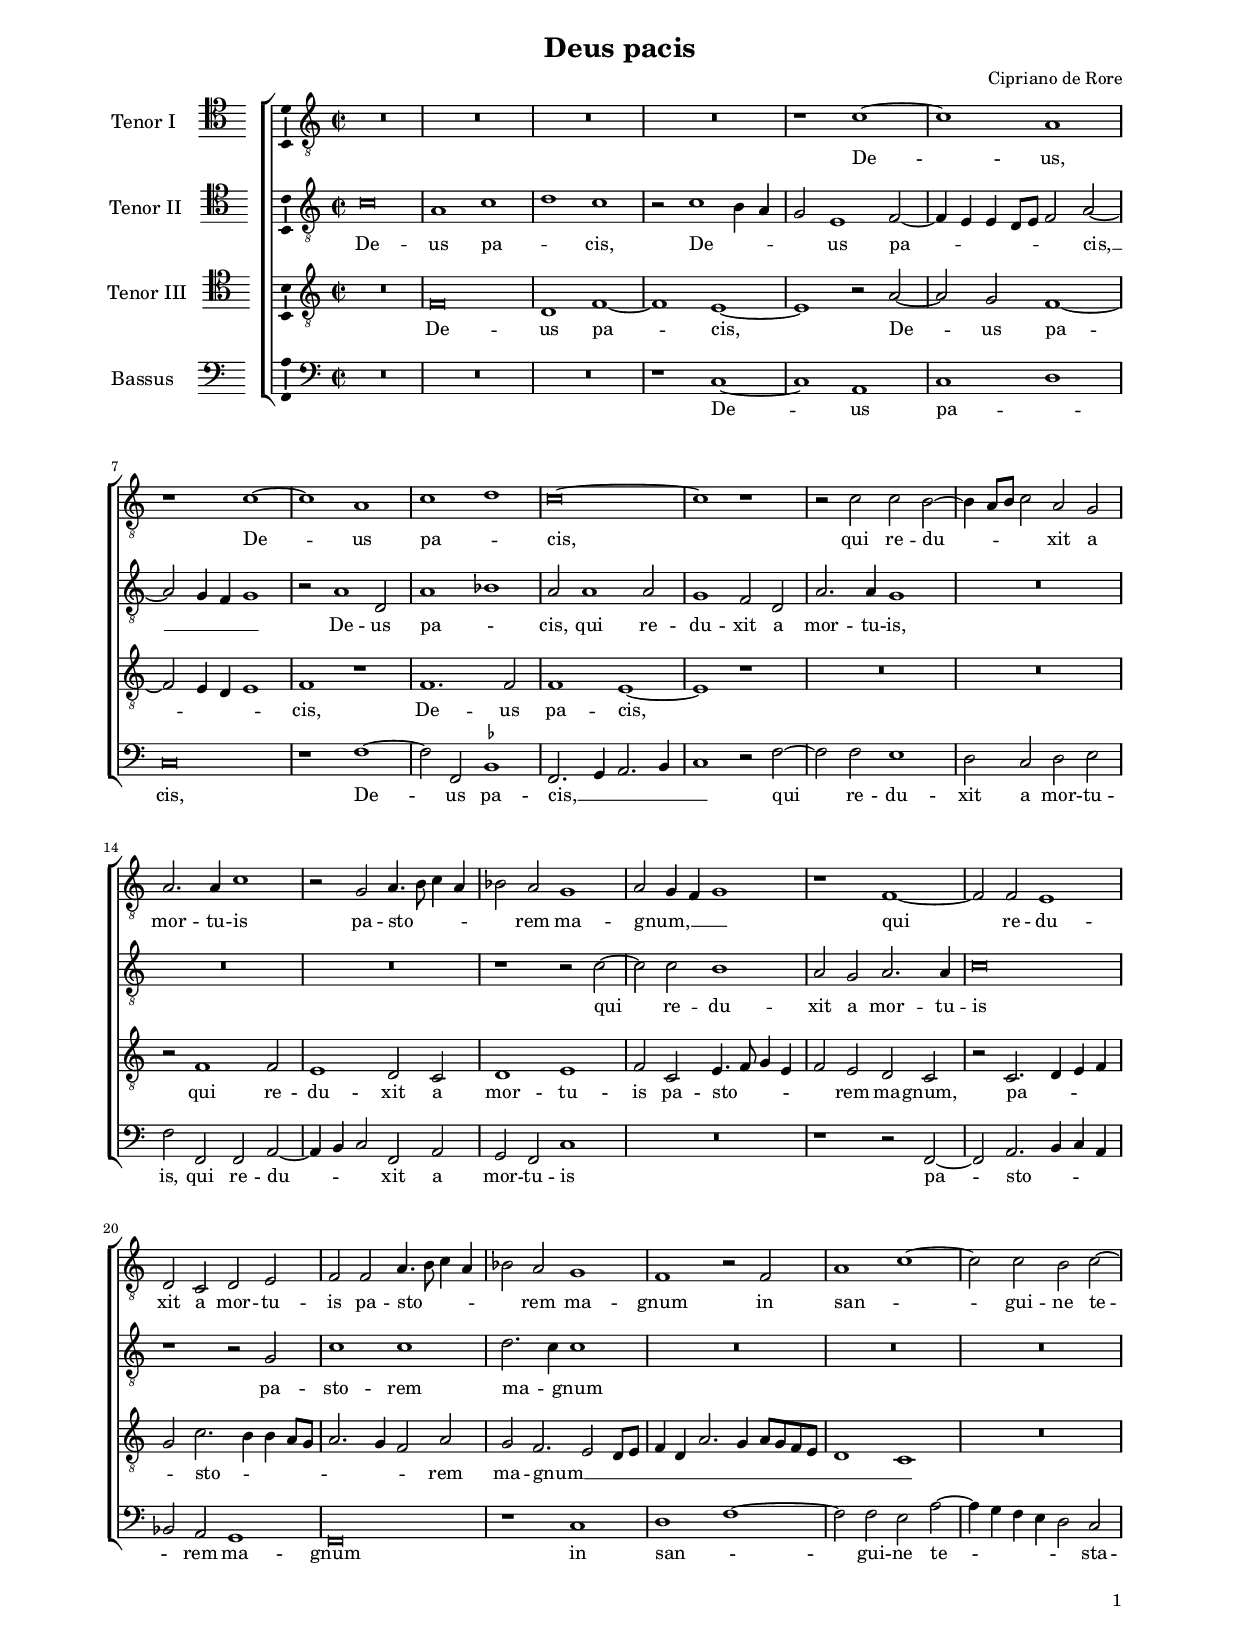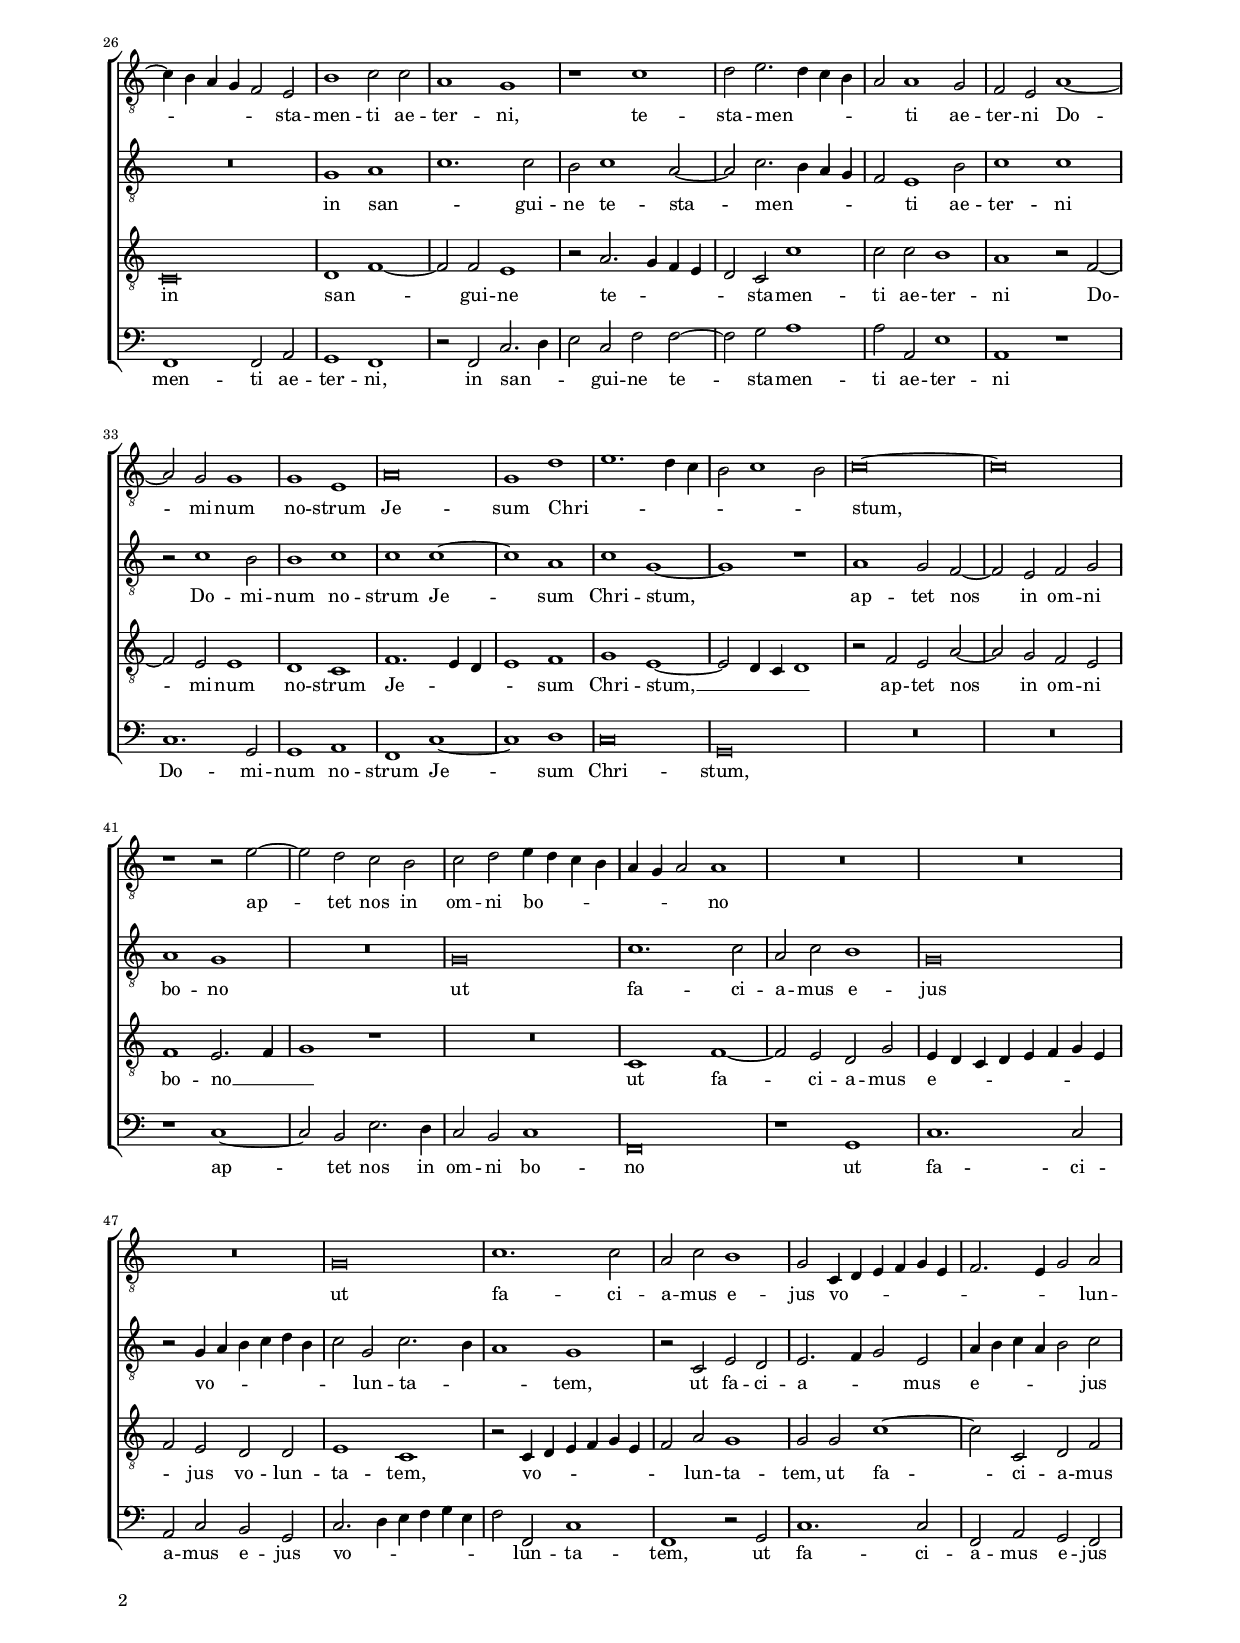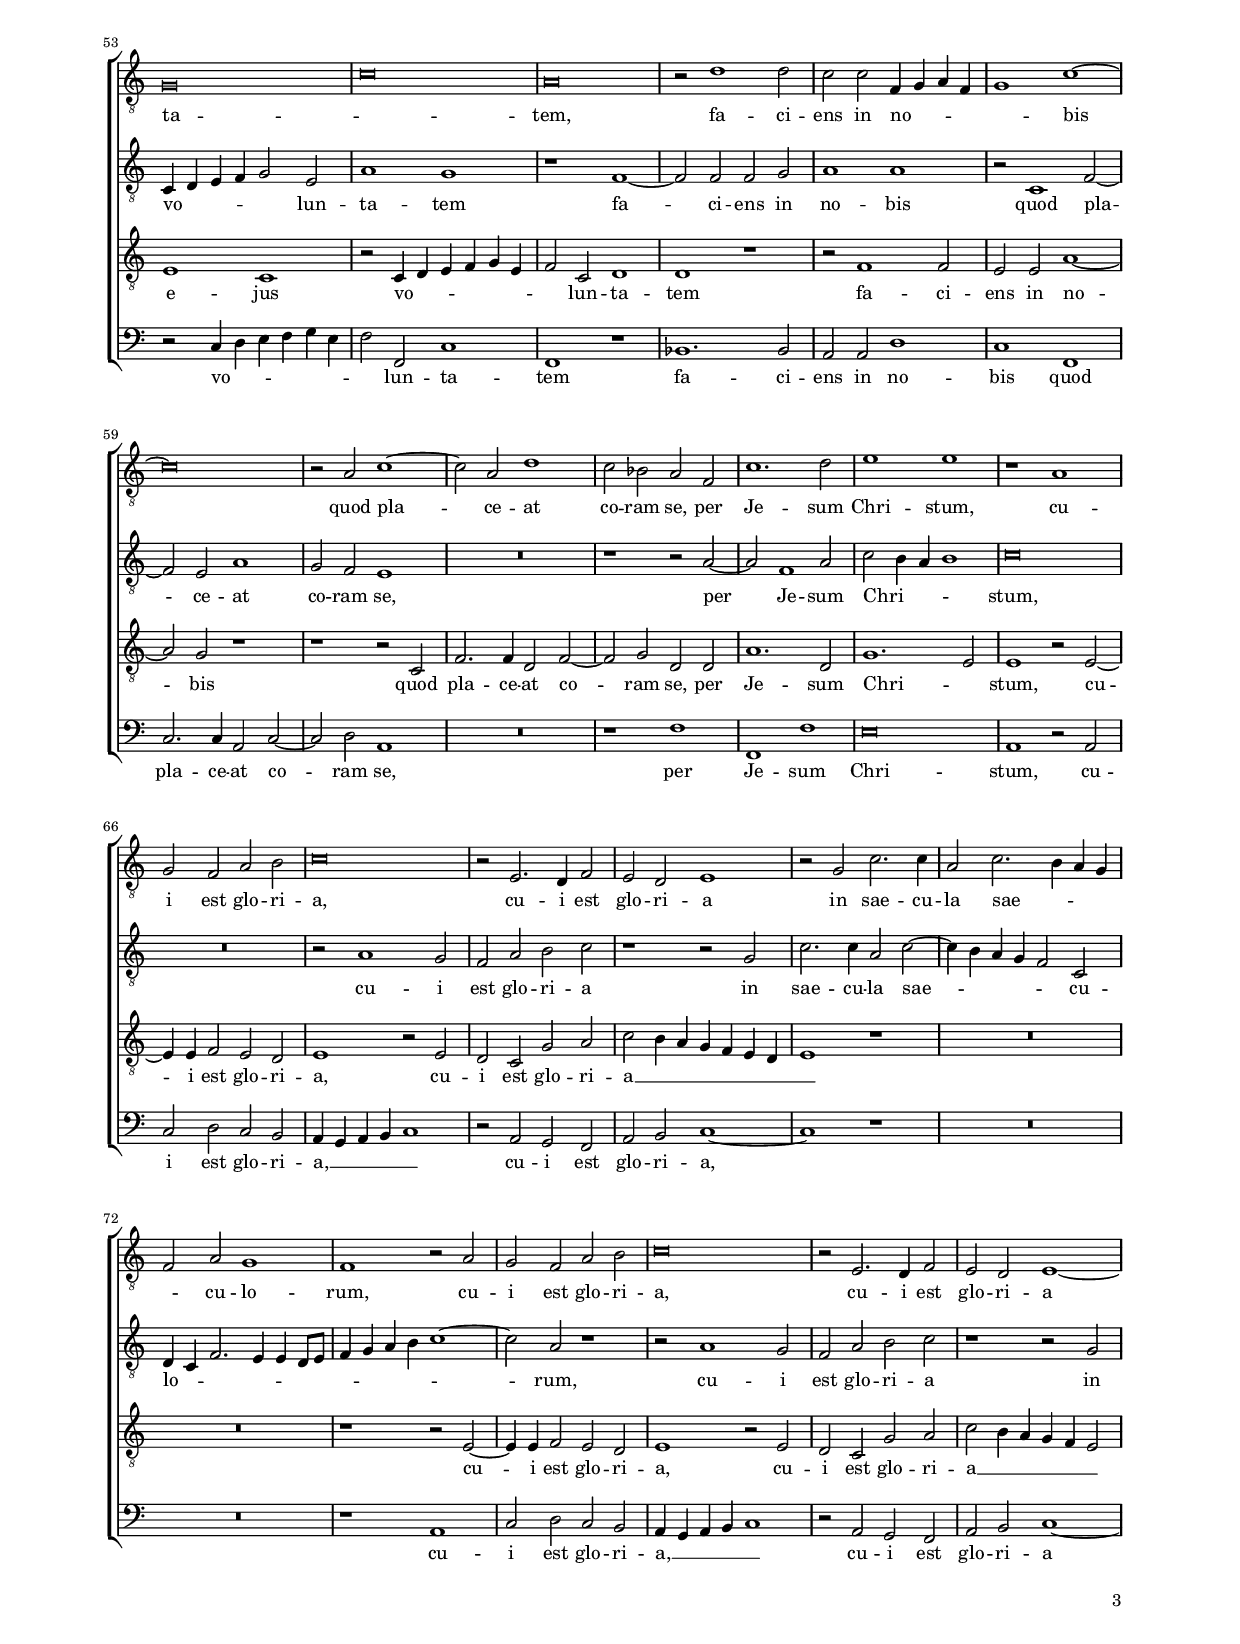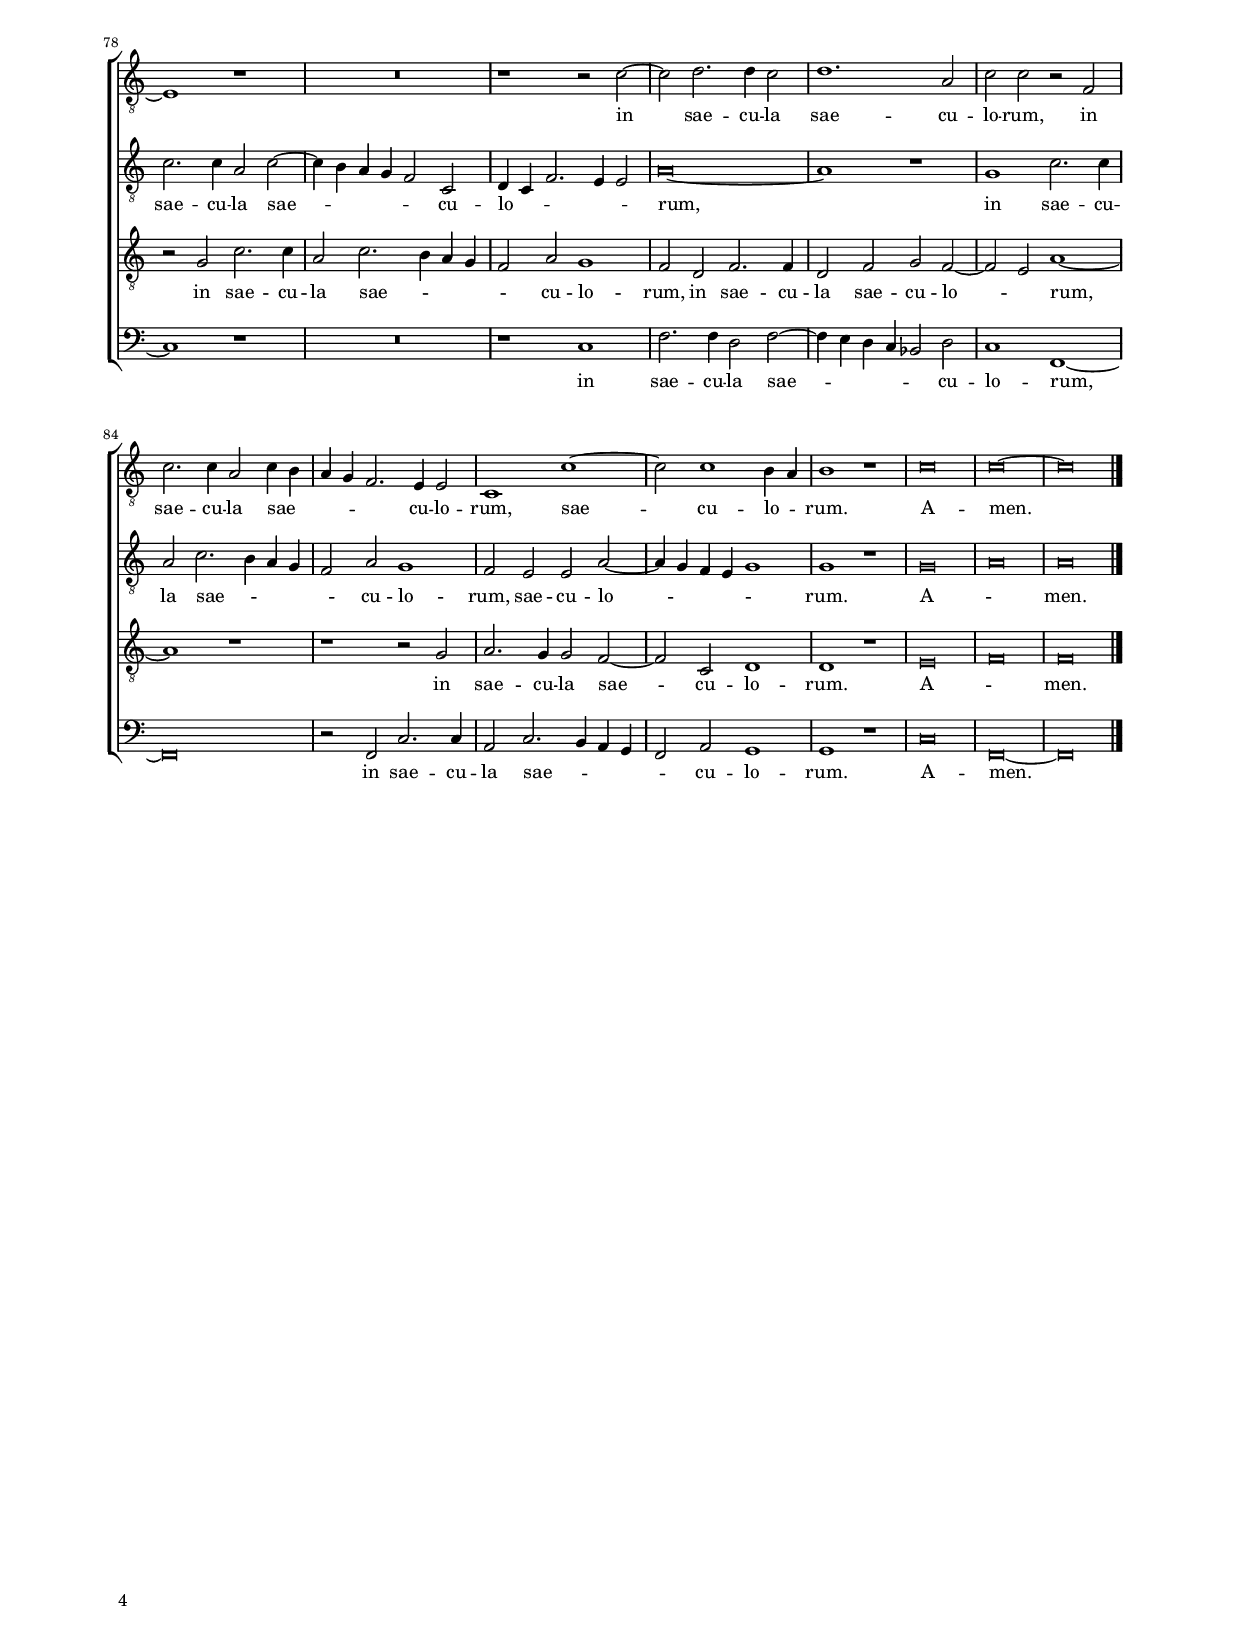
\header
{
  title="Deus pacis"
  composer="Cipriano de Rore"
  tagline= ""
}

\version "2.24.0"
\language deutsch
#(set-global-staff-size 15)
% #(set-default-paper-size "letter")
#(ly:set-option 'point-and-click #f)

	
global = {
	\key c \major
	\time 2/2 \set Score.measureLength = #(ly:make-moment 2/1)
	\skip 1*2*91 \bar "|."
	}

	ficta = { \once \set suggestAccidentals = ##t }
	
	forget = #(define-music-function (music) (ly:music?) #{
		\accidentalStyle forget
		$music
		\accidentalStyle default
		#})


\paper
	{
	top-margin = 1.8 \cm
	bottom-margin = 1.2 \cm
	left-margin = 2 \cm
	right-margin = 2 \cm
	ragged-bottom = ##f
	ragged-last-bottom = ##t
	print-page-number = ##f
	system-system-spacing = #'((basic-distance . 17) (minimum-distance . 12) (padding . 5) (strechability . 150))
	oddFooterMarkup=\markup   \fill-line { "" \fromproperty #'page:page-number-string }
	evenFooterMarkup=\markup  \fill-line { \fromproperty #'page:page-number-string "" }
	last-bottom-spacing = #'((basic-distance . 11) (minimum-distance . 7) (padding . 4))
%	systems-per-page = 3
%	page-count = 3	
%	min-systems-per-page = 3
	}


incipitcantus = \markup { \score {
	{
	\set Staff.instrumentName = \markup { \fontsize #1 "Tenor I" }
	\key c \major
	\clef tenor
	s4 \bar ""
	}
	\layout  {
	raggedright = ##t
	indent = 1.8 \cm
	line-width = 2.6\cm
	\context { \Staff \remove Time_signature_engraver }
	\override Staff.Clef.Y-extent = #'(0 . 0)
	}} \hspace #1 }
	
      
incipitaltus = \markup { \score {
	{
	\set Staff.instrumentName = \markup { \fontsize #1 "Tenor II" }
	\key c \major
	\clef tenor
	s4 \bar ""
	}
	\layout  {
	raggedright = ##t
	indent = 1.8 \cm
	line-width = 2.6\cm
	\context { \Staff \remove Time_signature_engraver }
	\override Staff.Clef.Y-extent = #'(0 . 0)
	}} \hspace #1 }


incipittenor = \markup { \score {
	{
	\set Staff.instrumentName = \markup { \fontsize #1 "Tenor III" }
	\key c \major
	\clef tenor
	s4 \bar ""
	}
	\layout  {
	raggedright = ##t
	indent = 1.8 \cm
	line-width = 2.6\cm
	\context { \Staff \remove Time_signature_engraver }
	\override Staff.Clef.Y-extent = #'(0 . 0)
	}} \hspace #1 }


incipitbassus = \markup { \score {
	{
	\set Staff.instrumentName = \markup { \fontsize #1 "Bassus" }
	\key c \major
	\clef bass
	s4 \bar ""
	}
	\layout  {
	raggedright = ##t
	indent = 1.8 \cm
	line-width = 2.6\cm
	\context { \Staff \remove Time_signature_engraver }
	\override Staff.Clef.Y-extent = #'(0 . 0)
	}} \hspace #1 }


cantus =  \relative c'
	{
	R\breve
	R\breve
	R\breve
	R\breve
%5
	r1 c~ |
	c1 a
	r1 c~
	c1 a
	c1 d
%10
	c\breve~ |
	c1 r
	r2 c c h~
	h4 a8 h c2 a g
	a2. a4 c1
%15
	r2 g a4. h8 c4 a |
	b2 a g1
	a2 g4 f g1
	r1 f~
	f2 f e1
%20
	d2 c d e |
	f2 f a4. h8 c4 a
	b2 a g1
	f1 r2 f
	a1 c~
%25
	c2 c h c~ |
	c4 h a g f2 e
	h'1 c2 c
	a1 g
	r1 c
%30
	d2 e2. d4 c h |
	a2 a1 g2
	f2 e a1~
	a2 g g1
	g1 e
%35
	a\breve |
	g1 d'
	e1. d4 c
	h2 c1 h2
	c\breve~
%40
	c\breve |
	r1 r2 e~
	e2 d c h
	c2 d e4 d c h
	a4 g a2 a1
%45
	R\breve |
	R\breve
	R\breve
	g\breve
	c1. c2
%50
	a2 c h1 |
	g2 c,4 d e f g e
	f2. e4 g2 a
	g\breve
	c\breve
%55
	a\breve |
	r2 d1 d2
	c2 c f,4 g a f
	g1 c~
	c\breve
%60
	r2 a c1~ |
	c2 a d1
	c2 b a f
	c'1. d2
	e1 e
%65
	r1 a, |
	g2 f a h
	c\breve
	r2 e,2. d4 f2
	e2 d e1
%70
	r2 g c2. c4 |
	a2 c2. h4 a g
	f2 a g1
	f1 r2 a
	g2 f a h
%75
	c\breve |
	r2 e,2. d4 f2
	e2 d e1~
	e1 r
	R\breve
%80
	r1 r2 c'~ |
	c2 d2. d4 c2
	d1. a2
	c2 c r f,
	c'2. c4 a2 c4 h
%85
	a4 g f2. e4 e2 |
	c1 c'~
	c2 c1 h4 a
	h1 r
	c\breve
%90
	c\breve~ |
	c\breve |
	}


altus =  \relative c'
	{
	c\breve
	a1 c
	d1 c
	r2 c1 h4 a
%5
	g2 e1 f2~ |
	f4 e e d8 e f2 a~
	a2 g4 f g1
	r2 a1 d,2
	a'1 b
%10
	a2 a1 a2 |
	g1 f2 d
	a'2. a4 g1
	R\breve
	R\breve
%15
	R\breve |
	r1 r2 c~
	c2 c h1
	a2 g a2. a4
	c\breve
%20
	r1 r2 g |
	c1 c
	d2. c4 c1
	R\breve
	R\breve
%25
	R\breve |
	R\breve
	g1 a
	c1. c2
	h2 c1 a2~
%30
	a2 c2. h4 a g |
	f2 e1 h'2
	c1 c
	r2 c1 h2
	h1 c
%35
	c1 c~ |
	c1 a
	c1 g~
	g1 r
	a1 g2 f~
%40
	f2 e f g |
	a1 g
	R\breve
	g\breve
	c1. c2
%45
	a2 c h1 |
	g\breve
	r2 g4 a h c d h
	c2 g c2. h4
	a1 g
%50
	r2 c, e d |
	e2. f4 g2 e
	a4 h c a h2 c
	c,4 d e f g2 e
	a1 g
%55
	r1 f~ |
	f2 f f g
	a1 a
	r2 c,1 f2~
	f2 e a1
%60
	g2 f e1 |
	R\breve
	r1 r2 a~
	a2 f1 a2
	c2 h4 a h1
%65
	c\breve |
	R\breve
	r2 a1 g2
	f2 a h c
	r1 r2 g
%70
	c2. c4 a2 c~ |
	c4 h a g f2 c
	d4 c f2. e4 e d8 e
	f4 g a h c1~
	c2 a r1
%75
	r2 a1 g2 |
	f2 a h c
	r1 r2 g
	c2. c4 a2 c~
	c4 h a g f2 c
%80
	d4 c f2. e4 e2 |
	a\breve~
	a1 r
	g1 c2. c4
	a2 c2. h4 a g
%85
	f2 a g1 |
	f2 e e a~
	a4 g f e g1
	g1 r
	g\breve
%90
	a\breve |
	a\breve |
	}


tenor =  \relative c'
	{
	R\breve
	f,\breve
	d1 f~
	f1 e~
%5
	e1 r2 a~ |
	a2 g f1~
	f2 e4 d e1
	f1 r
	f1. f2
%10
	f1 e~ |
	e1 r
	R\breve
	R\breve
	r2 f1 f2
%15
	e1 d2 c |
	d1 e
	f2 c e4. f8 g4 e
	f2 e d c
	r2 c2. d4 e f
%20
	g2 c2. h4 h a8 g |
	a2. g4 f2 a
	g2 f2. e2 d8 e
	f4 d a'2. g4 a8 g f e
	d1 c
%25
	R\breve |
	c\breve
	d1 f~
	f2 f e1
	r2 a2. g4 f e
%30
	d2 c c'1 |
	c2 c h1
	a1 r2 f~
	f2 e e1
	d1 c
%35
	f1. e4 d |
	e1 f
	g1 e~
	e2 d4 c d1
	r2 f e a~
%40
	a2 g f e |
	f1 e2. f4
	g1 r
	R\breve
	c,1 f~
%45
	f2 e d g |
	e4 d c d e f g e
	f2 e d d
	e1 c
	r2 c4 d e f g e
%50
	f2 a g1 |
	g2 g c1~
	c2 c, d f
	e1 c
	r2 c4 d e f g e
%55
	f2 c d1 |
	d1 r
	r2 f1 f2
	e2 e a1~
	a2 g r1
%60
	r1 r2 c, |
	f2. f4 d2 f~
	f2 g d d
	a'1. d,2
	g1. e2
%65
	e1 r2 e~ |
	e4 e f2 e d
	e1 r2 e
	d2 c g' a
	c2 h4 a g f e d
%70
	e1 r |
	R\breve
	R\breve
	r1 r2 e~
	e4 e f2 e d
%75
	e1 r2 e |
	d2 c g' a
	c2 h4 a g f e2
	r2 g c2. c4
	a2 c2. h4 a g
%80
	f2 a g1 |
	f2 d f2. f4
	d2 f g f~
	f2 e a1~
	a1 r
%85
	r1 r2 g |
	a2. g4 g2 f~
	f2 c d1
	d1 r
	e\breve
%90
	f\breve |
	f\breve |
	}


bassus  =  \relative c
	{
	R\breve
	R\breve
	R\breve
	r1 c~
%5
	c1 a |
	c1 d
	c\breve
	r1 f~
	f2 f, \ficta b1
%10
	f2. g4 a2. h4 |
	c1 r2 f~
	f2 f e1
	d2 c d e
	f2 f, f a~
%15
	a4 h c2 f, a |
	g2 f c'1
	R\breve
	r1 r2 f,~
	f2 a2. h4 c a 
%20
	b2 a g1 |
	f\breve
	r1 c'
	d1 f~
	f2 f e a~
%25
	a4 g f e d2 c |
	f,1 f2 a
	g1 f
	r2 f c'2. d4
	e2 c f f~
%30
	f2 g a1 |
	a2 a, e'1
	a,1 r
	c1. g2
	g1 a
%35
	f1 c'~ |
	c1 d
	c\breve
	g\breve
	R\breve
%40
	R\breve |
	r1 c~
	c2 h e2. d4
	c2 h c1
	f,\breve
%45
	r1 g |
	c1. c2
	a2 c h g
	c2. d4 e f g e
	f2 f, c'1
%50
	f,1 r2 g |
	c1. c2
	f,2 a g f
	r2 c'4 d e f g e
	f2 f, c'1
%55
	f,1 r |
	b1. b2
	a2 a d1
	c1 f,
	c'2. c4 a2 c~
%60
	c2 d a1 |
	R\breve
	r1 f'
	f,1 f'
	e\breve
%65
	a,1 r2 a |
	c2 d c h
	a4 g a h c1
	r2 a g f
	a2 h c1~
%70
	c1 r |
	R\breve
	R\breve
	r1 a
	c2 d c h
%75
	a4 g a h c1 |
	r2 a g f
	a2 h c1~
	c1 r
	R\breve
%80
	r1 c |
	f2. f4 d2 f~
	f4 e d c b2 d
	c1 f,~
	f\breve
%85
	r2 f c'2. c4 |
	a2 c2. h4 a g
	f2 a g1
	g1 r
	c\breve
%90
	f,\breve~
	f\breve |
	}

	
lyricscantus = \lyricmode {
	De -- us,
	De -- us pa -- _ cis,
	qui re -- du -- _ _ _ xit a mor -- tu -- is
	pa -- sto -- _ _ _ _ rem ma -- gnum, __ _ _ _
	qui re -- du -- xit a mor -- tu -- is
	pa -- sto -- _ _ _ _ rem ma -- gnum
	in san -- _ gui -- ne te -- _ _ _ _ sta -- men -- ti ae -- ter -- ni,
	te -- sta -- men -- _ _ _ _ ti ae -- ter -- ni
	Do -- mi -- num no -- strum Je -- sum Chri -- _ _ _ _ _ _ stum,
	ap -- tet nos in om -- ni bo -- _ _ _ _ _ _ no
	ut fa -- ci -- a -- mus e -- jus vo -- _ _ _ _ _ _ _ _ lun -- ta -- _ tem,
	fa -- ci -- ens in no -- _ _ _ _ bis quod pla -- ce -- at co -- ram se,
	per Je -- sum Chri -- stum,
	cu -- i est glo -- ri -- a,
	cu -- i est glo -- ri -- a
	in sae -- cu -- la sae -- _ _ _ _ cu -- lo -- rum,
	cu -- i est glo -- ri -- a,
	cu -- i est glo -- ri -- a
	in sae -- cu -- la sae -- cu -- lo -- rum,
	in sae -- cu -- la sae -- _ _ _ _ cu -- lo -- rum,
	sae -- cu -- lo -- _ rum.
	A -- men.
	}


lyricsaltus = \lyricmode {
	De -- us pa -- _ cis,
	De -- _ _ _ us pa -- _ _ _ _ _ cis, __ _ _ _
	De -- us pa -- _ cis,
	qui re -- du -- xit a mor -- tu -- is,
	qui re -- du -- xit a mor -- tu -- is
	pa -- sto -- rem ma -- _ gnum
	in san -- _ gui -- ne te -- sta -- men -- _ _ _ _ ti ae -- ter -- ni
	Do -- mi -- num no -- strum Je -- sum Chri -- stum,
	ap -- tet nos in om -- ni bo -- no
	ut fa -- ci -- a -- mus e -- jus vo -- _ _ _ _ _ _ lun -- ta -- _ _ tem,
	ut fa -- ci -- a -- _ _ mus e -- _ _ _ _ jus vo -- _ _ _ _ lun -- ta -- tem
	fa -- ci -- ens in no -- bis quod pla -- ce -- at co -- ram se,
	per Je -- sum Chri -- _ _ _ stum,
	cu -- i est glo -- ri -- a
	in sae -- cu -- la sae -- _ _ _ _ cu -- lo -- _ _ _ _ _ _ _ _ _ _ _ rum,
	cu -- i est glo -- ri -- a
	in sae -- cu -- la sae -- _ _ _ _ cu -- lo -- _ _ _ _ rum,
	in sae -- cu -- la sae -- _ _ _ _ cu -- lo -- rum,
	sae -- cu -- lo -- _ _ _ _ rum.
	A -- _ men.
	}


lyricstenor = \lyricmode {
	De -- us pa -- cis,
	De -- us pa -- _ _ _ cis,
	De -- us pa -- cis,
	qui re -- du -- xit a mor -- tu -- is
	pa -- sto -- _ _ _ _ rem ma -- gnum,
	pa -- _ _ _ _ sto -- _ _ _ _ _ _ _ rem ma -- gnum __ _ _ _ _ _ _ _ _ _ _ _ _ _
	in san -- _ gui -- ne te -- _ _ _ _ sta -- men -- ti ae -- ter -- ni
	Do -- mi -- num no -- strum Je -- _ _ _ sum Chri -- stum, __ _ _ _
	ap -- tet nos in om -- ni bo -- no __ _ _
	ut fa -- ci -- a -- mus e -- _ _ _ _ _ _ _ _ jus vo -- lun -- ta -- tem,
	vo -- _ _ _ _ _ _ lun -- ta -- tem,
	ut fa -- ci -- a -- mus e -- jus vo -- _ _ _ _ _ _ lun -- ta -- tem
	fa -- ci -- ens in no -- bis quod pla -- ce -- at co -- ram se,
	per Je -- sum Chri -- _ stum,
	cu -- i est glo -- ri -- a,
	cu -- i est glo -- ri -- a __ _ _ _ _ _ _ _
	cu -- i est glo -- ri -- a,
	cu -- i est glo -- ri -- a __ _ _ _ _ _
	in sae -- cu -- la sae -- _ _ _ _ cu -- lo -- rum,
	in sae -- cu -- la sae -- cu -- lo -- _ rum,
	in sae -- cu -- la sae -- cu -- lo -- rum.
	A -- _ men.
	}


lyricsbassus = \lyricmode {
	De -- us pa -- _ cis,
	De -- us pa -- cis, __ _ _ _ _
	qui re -- du -- xit a mor -- tu -- is,
	qui re -- du -- _ _ xit a mor -- tu -- is
	pa -- sto -- _ _ _ _ rem ma -- gnum
	in san -- _ gui -- ne te -- _ _ _ _ sta -- men -- ti ae -- ter -- ni,
	in san -- _ _ gui -- ne te -- sta -- men -- ti ae -- ter -- ni
	Do -- mi -- num no -- strum Je -- sum Chri -- stum,
	ap -- tet nos in om -- ni bo -- no
	ut fa -- ci -- a -- mus e -- jus vo -- _ _ _ _ _ _ lun -- ta -- tem,
	ut fa -- ci -- a -- mus e -- jus vo -- _ _ _ _ _ _ lun -- ta -- tem
	fa -- ci -- ens in no -- bis quod pla -- ce -- at co -- ram se,
	per Je -- sum Chri -- stum,
	cu -- i est glo -- ri -- a, __ _ _ _ _
	cu -- i est glo -- ri -- a,
	cu -- i est glo -- ri -- a, __ _ _ _ _
	cu -- i est glo -- ri -- a
	in sae -- cu -- la sae -- _ _ _ _ cu -- lo -- rum,
	in sae -- cu -- la sae -- _ _ _ _ cu -- lo -- rum.
	A -- men.
	}


\score
{  
	\transpose c c {
	\new ChoirStaff \with { \override StaffGrouper.staff-staff-spacing.basic-distance = #12 }
	<<

	\new Staff << \global
	\new Voice="v1" {
		\set Staff.instrumentName=\incipitcantus
	%       \set Staff.instrumentName="S"
		\set Staff.midiInstrument = "reed organ"
		\clef "G_8"
		\cantus }
	\new Lyrics \lyricsto "v1" {\lyricscantus }
	>>


	\new Staff << \global
	\new Voice="v2" {
		\set Staff.instrumentName=\incipitaltus
	%       \set Staff.instrumentName="A"
		\set Staff.midiInstrument = "reed organ"
		\clef "G_8" 
		\altus}
	\new Lyrics \lyricsto "v2" {\lyricsaltus }
	>>


	\new Staff << \global
	\new Voice="v3" {
		\set Staff.instrumentName=\incipittenor
	%       \set Staff.instrumentName="T"
		\set Staff.midiInstrument = "reed organ"
		\clef "G_8"
		\tenor }
	\new Lyrics \lyricsto "v3" {\lyricstenor }
	>>


	\new Staff << \global
	\new Voice="v4" {
		\set Staff.instrumentName=\incipitbassus
	%       \set Staff.instrumentName="B"
		\set Staff.midiInstrument = "reed organ"
		\clef "bass" 
		\bassus }
	\new Lyrics \lyricsto "v4" {\lyricsbassus}
	>>

	>>
	} % transpose

	\layout
	{
	indent = 2.6 \cm
%	\context { \Lyrics \override VerticalAxisGroup.nonstaff-relatedstaff-spacing.padding = #2 }
%	\context { \Lyrics \override LyricText.font-size = #1 }
	\context { \Staff \override TimeSignature.break-visibility = #end-of-line-invisible }
	\context { \Staff \consists Ambitus_engraver }
	\context { \Score \override BarNumber.padding = #2 }
	\context { \Voice \override NoteHead.style = #'baroque }
	}

\midi
	{
    	\tempo 2 = 90
	}
	
}


% EOF
